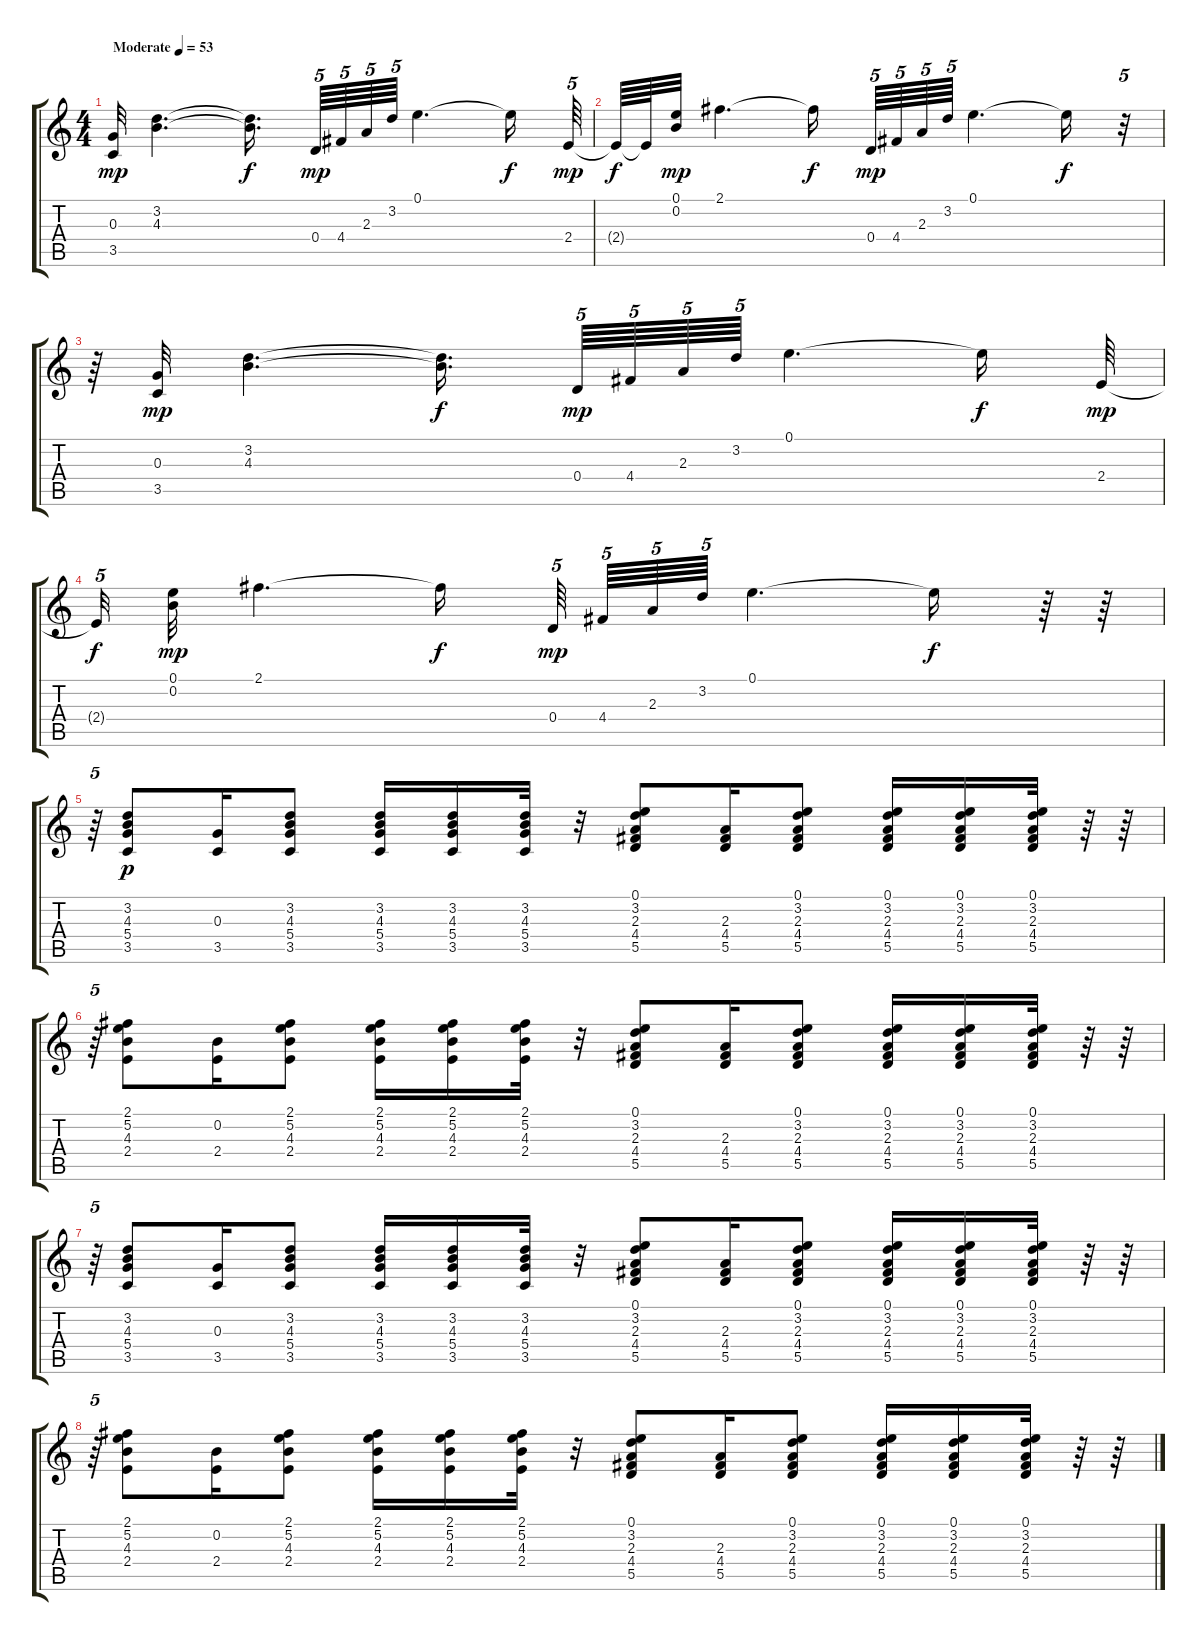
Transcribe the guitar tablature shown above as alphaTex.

\track "" {instrument acousticguitarsteel}
\staff {score tabs}
\tuning (E4 B3 G3 D3 A2 E2) {hide}
\ts (4 4)
\tempo (53 "Moderate")
\clef g2
\ks c
(0.3 3.5).32{dy mp instrument acousticguitarsteel} (3.2 4.3).4{d} (3.2{t} 4.3{t}).16{d dy f} 0.4.64{tu (5 4) dy mp} 4.4.64{tu (5 4)} 2.3.64{tu (5 4)} 3.2.64{tu (5 4)} 0.1.4{d} 0.1{t}.16{dy f} 2.4.64{tu (5 4) dy mp} |
2.4{t}.64{dy f} 2.4{t}.64 (0.1 0.2).32{dy mp} 2.1.4{d} 2.1{t}.16{dy f} 0.4.64{tu (5 4) dy mp} 4.4.64{tu (5 4)} 2.3.64{tu (5 4)} 3.2.64{tu (5 4)} 0.1.4{d} 0.1{t}.16{dy f} r.32{tu (5 4)} |
r.64 (0.3 3.5).32{dy mp} (3.2 4.3).4{d} (3.2{t} 4.3{t}).16{d dy f} 0.4.64{tu (5 4) dy mp} 4.4.64{tu (5 4)} 2.3.64{tu (5 4)} 3.2.64{tu (5 4)} 0.1.4{d} 0.1{t}.16{dy f} 2.4.64{dy mp} |
2.4{t}.32{tu (5 4) dy f} (0.1 0.2).32{dy mp} 2.1.4{d} 2.1{t}.16{dy f} 0.4.64{tu (5 4) dy mp} 4.4.64{tu (5 4)} 2.3.64{tu (5 4)} 3.2.64{tu (5 4)} 0.1.4{d} 0.1{t}.16{dy f} r.64 r.64 |
r.64{tu (5 4)} (3.2 4.3 5.4 3.5).8{dy p} (0.3 3.5).16 (3.2 4.3 5.4 3.5).8 (3.2 4.3 5.4 3.5).16 (3.2 4.3 5.4 3.5).16 (3.2 4.3 5.4 3.5).32 r.32 (0.1 3.2 2.3 4.4 5.5).8 (2.3 4.4 5.5).16 (0.1 3.2 2.3 4.4 5.5).8 (0.1 3.2 2.3 4.4 5.5).16 (0.1 3.2 2.3 4.4 5.5).16 (0.1 3.2 2.3 4.4 5.5).32 r.64 r.64 |
r.64{tu (5 4)} (2.1 5.2 4.3 2.4).8 (0.2 2.4).16 (2.1 5.2 4.3 2.4).8 (2.1 5.2 4.3 2.4).16 (2.1 5.2 4.3 2.4).16 (2.1 5.2 4.3 2.4).32 r.32 (0.1 3.2 2.3 4.4 5.5).8 (2.3 4.4 5.5).16 (0.1 3.2 2.3 4.4 5.5).8 (0.1 3.2 2.3 4.4 5.5).16 (0.1 3.2 2.3 4.4 5.5).16 (0.1 3.2 2.3 4.4 5.5).32 r.64 r.64 |
r.64{tu (5 4)} (3.2 4.3 5.4 3.5).8 (0.3 3.5).16 (3.2 4.3 5.4 3.5).8 (3.2 4.3 5.4 3.5).16 (3.2 4.3 5.4 3.5).16 (3.2 4.3 5.4 3.5).32 r.32 (0.1 3.2 2.3 4.4 5.5).8 (2.3 4.4 5.5).16 (0.1 3.2 2.3 4.4 5.5).8 (0.1 3.2 2.3 4.4 5.5).16 (0.1 3.2 2.3 4.4 5.5).16 (0.1 3.2 2.3 4.4 5.5).32 r.64 r.64 |
r.64{tu (5 4)} (2.1 5.2 4.3 2.4).8 (0.2 2.4).16 (2.1 5.2 4.3 2.4).8 (2.1 5.2 4.3 2.4).16 (2.1 5.2 4.3 2.4).16 (2.1 5.2 4.3 2.4).32 r.32 (0.1 3.2 2.3 4.4 5.5).8 (2.3 4.4 5.5).16 (0.1 3.2 2.3 4.4 5.5).8 (0.1 3.2 2.3 4.4 5.5).16 (0.1 3.2 2.3 4.4 5.5).16 (0.1 3.2 2.3 4.4 5.5).32 r.64 r.64
